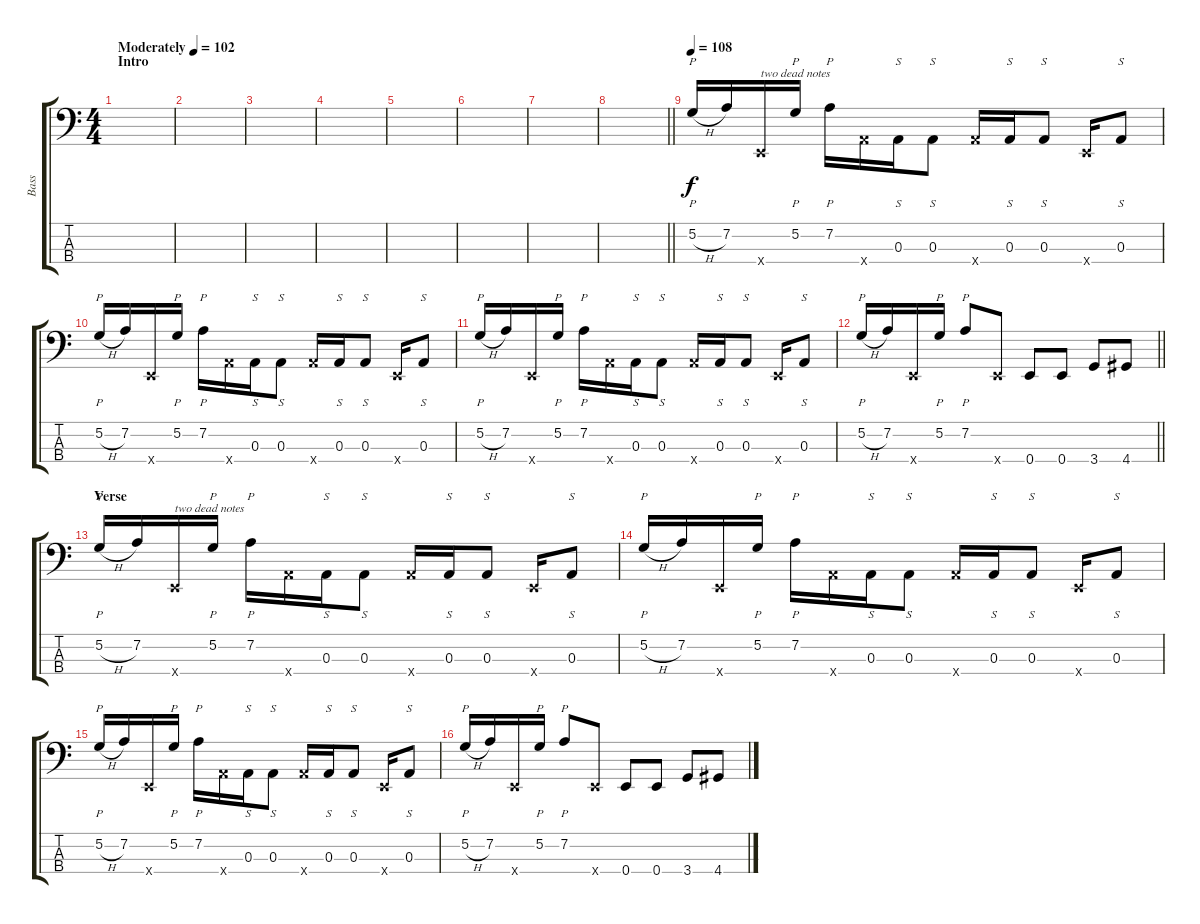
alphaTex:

\track ("Bass" "Bass") {instrument slapbass2}
\staff {score tabs}
\tuning (G2 D2 A1 E1) {hide}
\ts (4 4)
\section ("" "Intro")
\tempo (102 "Moderately")
\clef f4
\ks c
|
|
|
|
|
|
|
\barLineRight lightlight
|
\tempo 108
5.2{h}.16{p} 7.2.16 0.4{x}.16{txt "two dead notes"} 5.2.16{p} 7.2.16{p} 5.4{x}.16 0.3.16{s} 0.3.8{s} 5.4{x}.16 0.3.16{s} 0.3.8{s} 0.4{x}.16 0.3.8{s} |
5.2{h}.16{p} 7.2.16 0.4{x}.16 5.2.16{p} 7.2.16{p} 5.4{x}.16 0.3.16{s} 0.3.8{s} 5.4{x}.16 0.3.16{s} 0.3.8{s} 0.4{x}.16 0.3.8{s} |
5.2{h}.16{p} 7.2.16 0.4{x}.16 5.2.16{p} 7.2.16{p} 5.4{x}.16 0.3.16{s} 0.3.8{s} 5.4{x}.16 0.3.16{s} 0.3.8{s} 0.4{x}.16 0.3.8{s} |
\barLineRight lightlight
5.2{h}.16{p} 7.2.16 0.4{x}.16 5.2.16{p} 7.2.8{p} 0.4{x}.8 0.4.8 0.4.8 3.4.8 4.4.8 |
\section ("" "Verse")
5.2{h}.16{p} 7.2.16 0.4{x}.16{txt "two dead notes"} 5.2.16{p} 7.2.16{p} 5.4{x}.16 0.3.16{s} 0.3.8{s} 5.4{x}.16 0.3.16{s} 0.3.8{s} 0.4{x}.16 0.3.8{s} |
5.2{h}.16{p} 7.2.16 0.4{x}.16 5.2.16{p} 7.2.16{p} 5.4{x}.16 0.3.16{s} 0.3.8{s} 5.4{x}.16 0.3.16{s} 0.3.8{s} 0.4{x}.16 0.3.8{s} |
5.2{h}.16{p} 7.2.16 0.4{x}.16 5.2.16{p} 7.2.16{p} 5.4{x}.16 0.3.16{s} 0.3.8{s} 5.4{x}.16 0.3.16{s} 0.3.8{s} 0.4{x}.16 0.3.8{s} |
5.2{h}.16{p} 7.2.16 0.4{x}.16 5.2.16{p} 7.2.8{p} 0.4{x}.8 0.4.8 0.4.8 3.4.8 4.4.8
